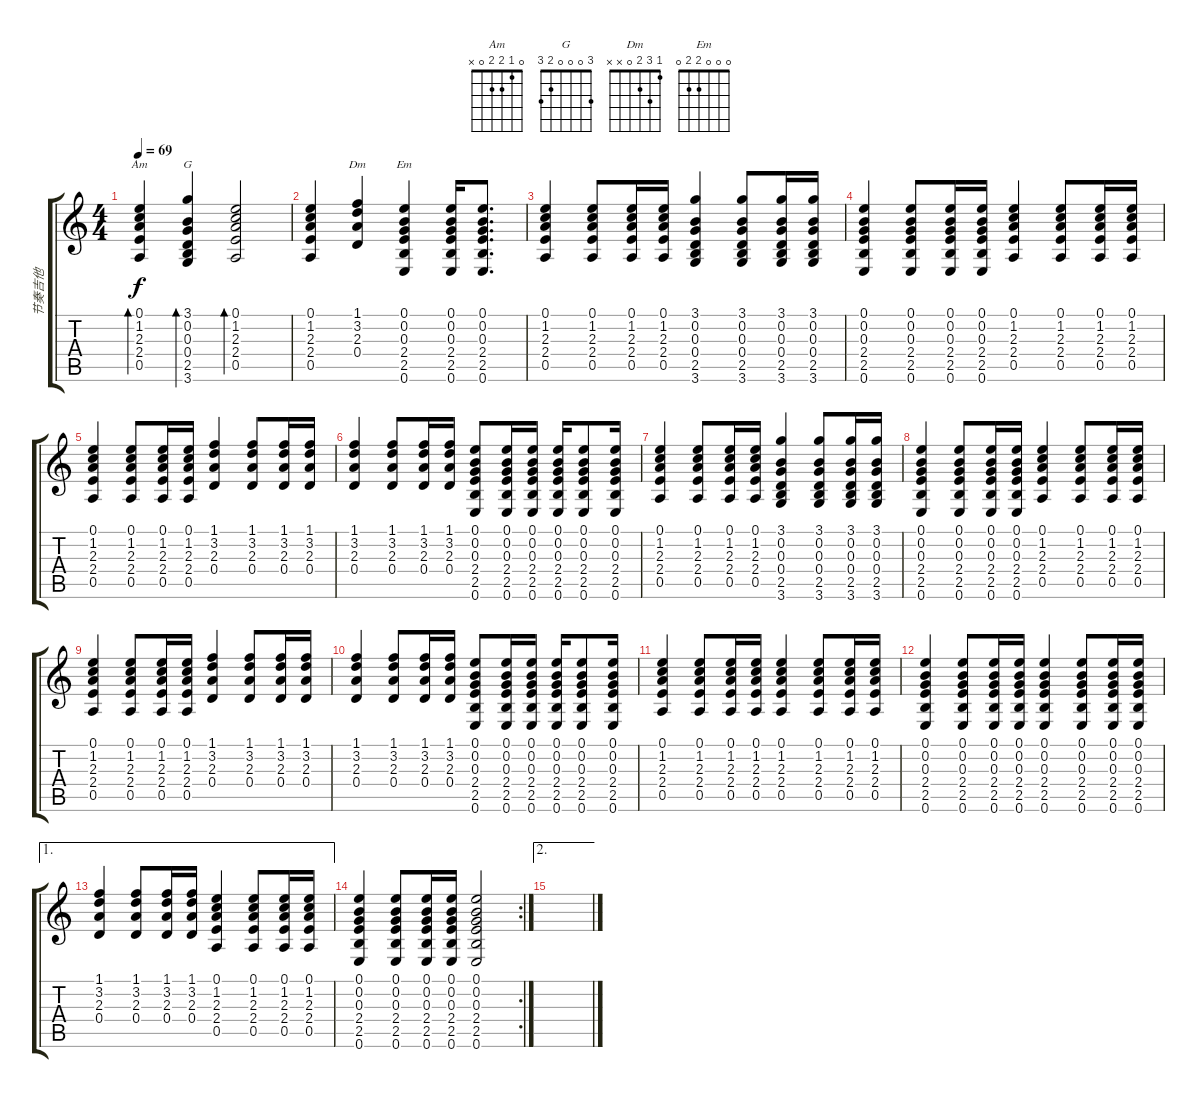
\track ("节奏吉他" "节奏吉他") {instrument acousticguitarsteel}
\staff {score tabs}
\tuning (E4 B3 G3 D3 A2 E2) {hide}
\chord ("Am" 0 1 2 2 0 x)
\chord ("G" 3 0 0 0 2 3)
\chord ("Dm" 1 3 2 0 x x)
\chord ("Em" 0 0 0 2 2 0)
\ts (4 4)
\tempo 69
\clef g2
\ks c
(0.1 1.2 2.3 2.4 0.5).4{bd 120 ch "Am" dy f} (3.1 0.2 0.3 0.4 2.5 3.6).4{bd 120 ch "G"} (0.1 1.2 2.3 2.4 0.5).2{bd 120} |
(0.1 1.2 2.3 2.4 0.5).4 (1.1 3.2 2.3 0.4).4{ch "Dm"} (0.1 0.2 0.3 2.4 2.5 0.6).4{ch "Em"} (0.1 0.2 0.3 2.4 2.5 0.6).16 (0.1 0.2 0.3 2.4 2.5 0.6).8{d} |
(0.1 1.2 2.3 2.4 0.5).4 (0.1 1.2 2.3 2.4 0.5).8 (0.1 1.2 2.3 2.4 0.5).16 (0.1 1.2 2.3 2.4 0.5).16 (3.1 0.2 0.3 0.4 2.5 3.6).4 (3.1 0.2 0.3 0.4 2.5 3.6).8 (3.1 0.2 0.3 0.4 2.5 3.6).16 (3.1 0.2 0.3 0.4 2.5 3.6).16 |
(0.1 0.2 0.3 2.4 2.5 0.6).4 (0.1 0.2 0.3 2.4 2.5 0.6).8 (0.1 0.2 0.3 2.4 2.5 0.6).16 (0.1 0.2 0.3 2.4 2.5 0.6).16 (0.1 1.2 2.3 2.4 0.5).4 (0.1 1.2 2.3 2.4 0.5).8 (0.1 1.2 2.3 2.4 0.5).16 (0.1 1.2 2.3 2.4 0.5).16 |
(0.1 1.2 2.3 2.4 0.5).4 (0.1 1.2 2.3 2.4 0.5).8 (0.1 1.2 2.3 2.4 0.5).16 (0.1 1.2 2.3 2.4 0.5).16 (1.1 3.2 2.3 0.4).4 (1.1 3.2 2.3 0.4).8 (1.1 3.2 2.3 0.4).16 (1.1 3.2 2.3 0.4).16 |
(1.1 3.2 2.3 0.4).4 (1.1 3.2 2.3 0.4).8 (1.1 3.2 2.3 0.4).16 (1.1 3.2 2.3 0.4).16 (0.1 0.2 0.3 2.4 2.5 0.6).8 (0.1 0.2 0.3 2.4 2.5 0.6).16 (0.1 0.2 0.3 2.4 2.5 0.6).16 (0.1 0.2 0.3 2.4 2.5 0.6).16 (0.1 0.2 0.3 2.4 2.5 0.6).8 (0.1 0.2 0.3 2.4 2.5 0.6).16 |
(0.1 1.2 2.3 2.4 0.5).4 (0.1 1.2 2.3 2.4 0.5).8 (0.1 1.2 2.3 2.4 0.5).16 (0.1 1.2 2.3 2.4 0.5).16 (3.1 0.2 0.3 0.4 2.5 3.6).4 (3.1 0.2 0.3 0.4 2.5 3.6).8 (3.1 0.2 0.3 0.4 2.5 3.6).16 (3.1 0.2 0.3 0.4 2.5 3.6).16 |
(0.1 0.2 0.3 2.4 2.5 0.6).4 (0.1 0.2 0.3 2.4 2.5 0.6).8 (0.1 0.2 0.3 2.4 2.5 0.6).16 (0.1 0.2 0.3 2.4 2.5 0.6).16 (0.1 1.2 2.3 2.4 0.5).4 (0.1 1.2 2.3 2.4 0.5).8 (0.1 1.2 2.3 2.4 0.5).16 (0.1 1.2 2.3 2.4 0.5).16 |
(0.1 1.2 2.3 2.4 0.5).4 (0.1 1.2 2.3 2.4 0.5).8 (0.1 1.2 2.3 2.4 0.5).16 (0.1 1.2 2.3 2.4 0.5).16 (1.1 3.2 2.3 0.4).4 (1.1 3.2 2.3 0.4).8 (1.1 3.2 2.3 0.4).16 (1.1 3.2 2.3 0.4).16 |
(1.1 3.2 2.3 0.4).4 (1.1 3.2 2.3 0.4).8 (1.1 3.2 2.3 0.4).16 (1.1 3.2 2.3 0.4).16 (0.1 0.2 0.3 2.4 2.5 0.6).8 (0.1 0.2 0.3 2.4 2.5 0.6).16 (0.1 0.2 0.3 2.4 2.5 0.6).16 (0.1 0.2 0.3 2.4 2.5 0.6).16 (0.1 0.2 0.3 2.4 2.5 0.6).8 (0.1 0.2 0.3 2.4 2.5 0.6).16 |
(0.1 1.2 2.3 2.4 0.5).4 (0.1 1.2 2.3 2.4 0.5).8 (0.1 1.2 2.3 2.4 0.5).16 (0.1 1.2 2.3 2.4 0.5).16 (0.1 1.2 2.3 2.4 0.5).4 (0.1 1.2 2.3 2.4 0.5).8 (0.1 1.2 2.3 2.4 0.5).16 (0.1 1.2 2.3 2.4 0.5).16 |
(0.1 0.2 0.3 2.4 2.5 0.6).4{txt ""} (0.1 0.2 0.3 2.4 2.5 0.6).8 (0.1 0.2 0.3 2.4 2.5 0.6).16 (0.1 0.2 0.3 2.4 2.5 0.6).16 (0.1 0.2 0.3 2.4 2.5 0.6).4 (0.1 0.2 0.3 2.4 2.5 0.6).8 (0.1 0.2 0.3 2.4 2.5 0.6).16 (0.1 0.2 0.3 2.4 2.5 0.6).16 |
\ae 1
(1.1 3.2 2.3 0.4).4 (1.1 3.2 2.3 0.4).8 (1.1 3.2 2.3 0.4).16 (1.1 3.2 2.3 0.4).16 (0.1 1.2 2.3 2.4 0.5).4 (0.1 1.2 2.3 2.4 0.5).8 (0.1 1.2 2.3 2.4 0.5).16 (0.1 1.2 2.3 2.4 0.5).16 |
\rc 2
(0.1 0.2 0.3 2.4 2.5 0.6).4 (0.1 0.2 0.3 2.4 2.5 0.6).8 (0.1 0.2 0.3 2.4 2.5 0.6).16 (0.1 0.2 0.3 2.4 2.5 0.6).16 (0.1 0.2 0.3 2.4 2.5 0.6).2 |
\ae 2
